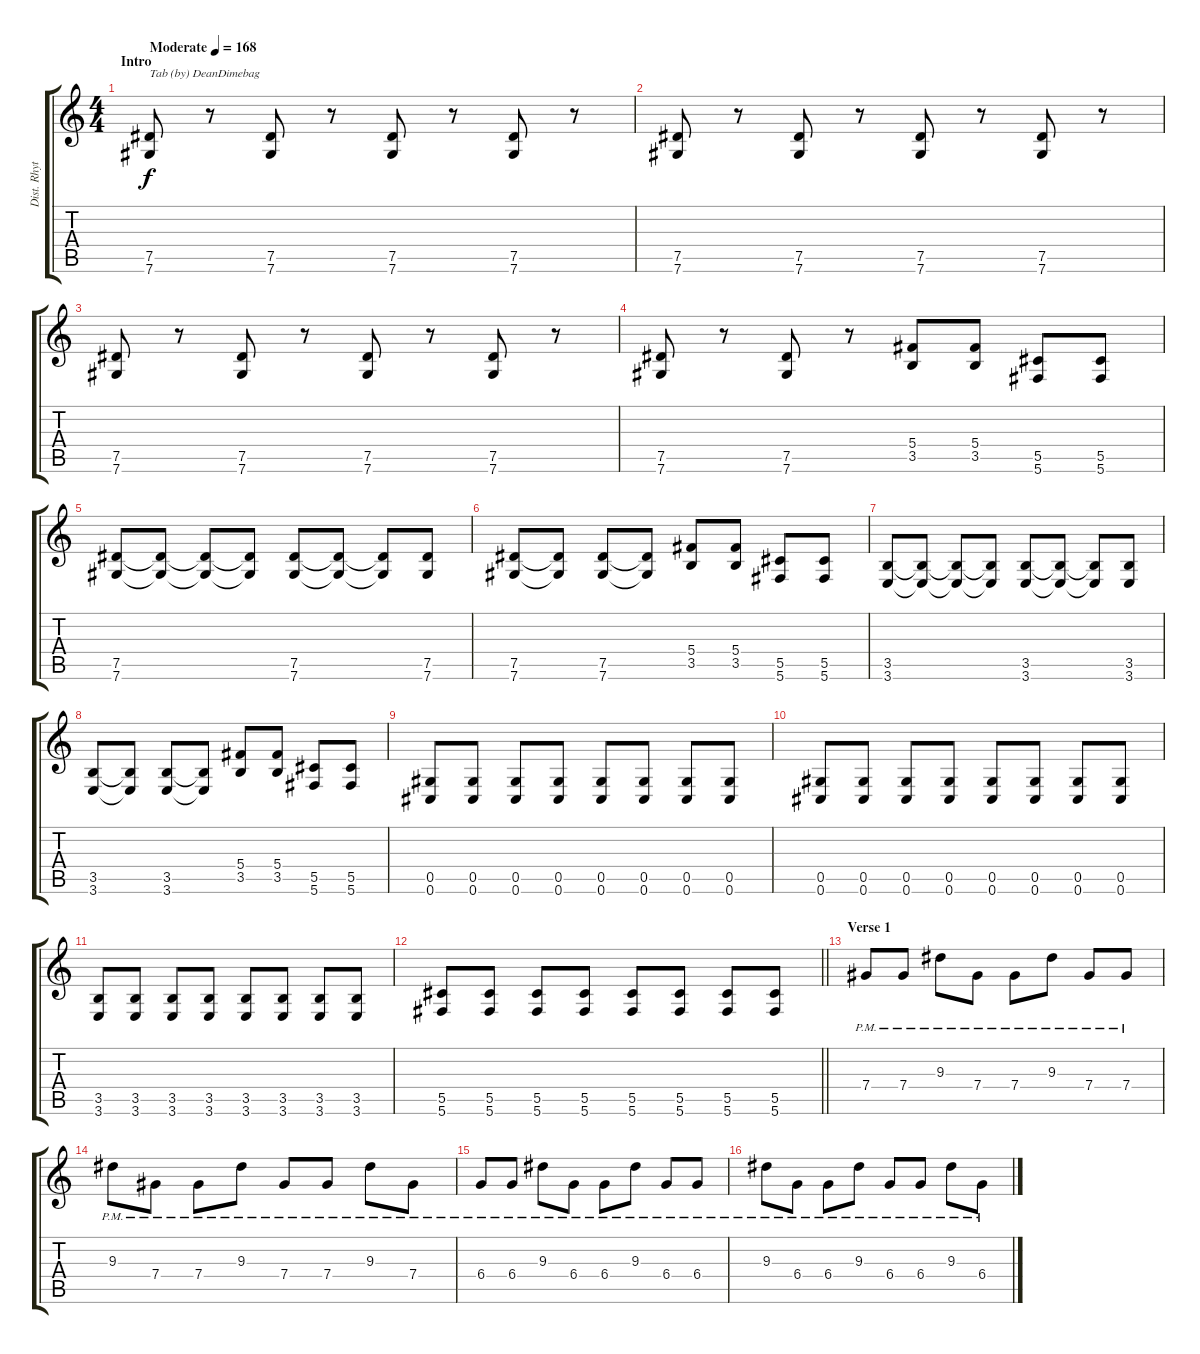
\track ("Dist. Rhytm Guitar [L]" "Dist. Rhyt") {instrument distortionguitar}
\staff {score tabs}
\tuning (Eb4 Bb3 Gb3 Db3 Ab2 Db2) {hide}
\ts (4 4)
\section ("" "Intro")
\tempo (168 "Moderate")
\clef g2
\ks c
(7.5 7.6).8{txt "Tab (by) DeanDimebag" dy f instrument distortionguitar} r.8 (7.5 7.6).8 r.8 (7.5 7.6).8 r.8 (7.5 7.6).8 r.8 |
(7.5 7.6).8 r.8 (7.5 7.6).8 r.8 (7.5 7.6).8 r.8 (7.5 7.6).8 r.8 |
(7.5 7.6).8 r.8 (7.5 7.6).8 r.8 (7.5 7.6).8 r.8 (7.5 7.6).8 r.8 |
(7.5 7.6).8 r.8 (7.5 7.6).8 r.8 (5.4 3.5).8 (5.4 3.5).8 (5.5 5.6).8 (5.5 5.6).8 |
(7.5 7.6).8 (7.5{t} 7.6{t}).8 (7.5{t} 7.6{t}).8 (7.5{t} 7.6{t}).8 (7.5 7.6).8 (7.5{t} 7.6{t}).8 (7.5{t} 7.6{t}).8 (7.5 7.6).8 |
(7.5 7.6).8 (7.5{t} 7.6{t}).8 (7.5 7.6).8 (7.5{t} 7.6{t}).8 (5.4 3.5).8 (5.4 3.5).8 (5.5 5.6).8 (5.5 5.6).8 |
(3.5 3.6).8 (3.5{t} 3.6{t}).8 (3.5{t} 3.6{t}).8 (3.5{t} 3.6{t}).8 (3.5 3.6).8 (3.5{t} 3.6{t}).8 (3.5{t} 3.6{t}).8 (3.5 3.6).8 |
(3.5 3.6).8 (3.5{t} 3.6{t}).8 (3.5 3.6).8 (3.5{t} 3.6{t}).8 (5.4 3.5).8 (5.4 3.5).8 (5.5 5.6).8 (5.5 5.6).8 |
(0.5 0.6).8 (0.5 0.6).8 (0.5 0.6).8 (0.5 0.6).8 (0.5 0.6).8 (0.5 0.6).8 (0.5 0.6).8 (0.5 0.6).8 |
(0.5 0.6).8 (0.5 0.6).8 (0.5 0.6).8 (0.5 0.6).8 (0.5 0.6).8 (0.5 0.6).8 (0.5 0.6).8 (0.5 0.6).8 |
(3.5 3.6).8 (3.5 3.6).8 (3.5 3.6).8 (3.5 3.6).8 (3.5 3.6).8 (3.5 3.6).8 (3.5 3.6).8 (3.5 3.6).8 |
\barLineRight lightlight
(5.5 5.6).8 (5.5 5.6).8 (5.5 5.6).8 (5.5 5.6).8 (5.5 5.6).8 (5.5 5.6).8 (5.5 5.6).8 (5.5 5.6).8 |
\section ("" "Verse 1")
7.4{pm}.8 7.4{pm}.8 9.3{pm}.8 7.4{pm}.8 7.4{pm}.8 9.3{pm}.8 7.4{pm}.8 7.4{pm}.8 |
9.3{pm}.8 7.4{pm}.8 7.4{pm}.8 9.3{pm}.8 7.4{pm}.8 7.4{pm}.8 9.3{pm}.8 7.4{pm}.8 |
6.4{pm}.8 6.4{pm}.8 9.3{pm}.8 6.4{pm}.8 6.4{pm}.8 9.3{pm}.8 6.4{pm}.8 6.4{pm}.8 |
9.3{pm}.8 6.4{pm}.8 6.4{pm}.8 9.3{pm}.8 6.4{pm}.8 6.4{pm}.8 9.3{pm}.8 6.4{pm}.8
